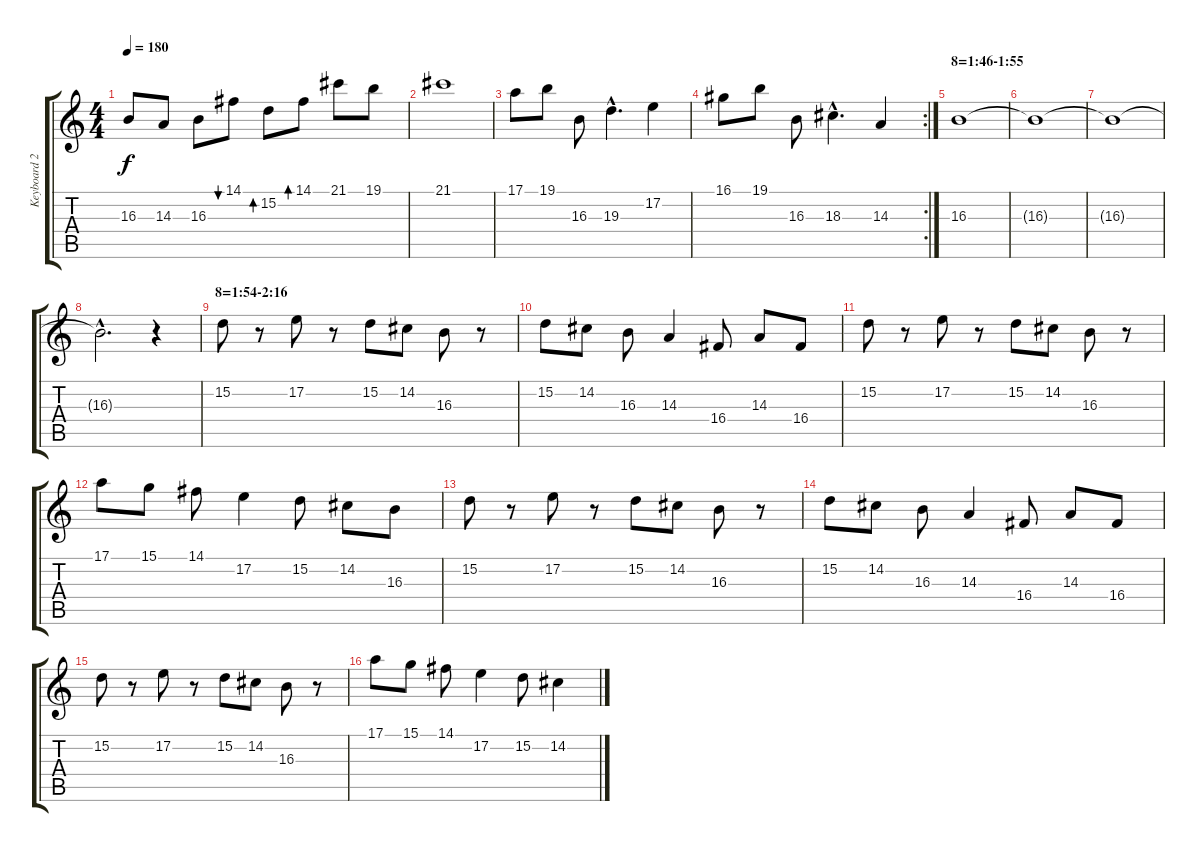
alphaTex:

\track ("Keyboard 2" "Keyboard 2") {instrument synthstrings2}
\staff {score tabs}
\tuning (E4 B3 G3 D3 A2 E2) {hide}
\ts (4 4)
\tempo 180
\clef g2
\ks c
16.3.8{dy f} 14.3.8 16.3.8 14.1.8{bu 60} 15.2.8{bd 60} 14.1.8{bd 60} 21.1.8 19.1.8 |
21.1.1 |
17.1.8 19.1.8 16.3.8 19.3{hac}.4{d} 17.2.4 |
\rc 2
16.1.8 19.1.8 16.3.8 18.3{hac}.4{d} 14.3.4 |
\section ("" "8=1:46-1:55")
16.3.1 |
16.3{t}.1 |
16.3{t}.1 |
16.3{hac t}.2{d} r.4 |
\section ("" "8=1:54-2:16")
15.2.8{volume 10 instrument synthstrings2} r.8 17.2.8 r.8 15.2.8 14.2.8 16.3.8 r.8 |
15.2.8 14.2.8 16.3.8 14.3.4 16.4.8 14.3.8 16.4.8 |
15.2.8 r.8 17.2.8 r.8 15.2.8 14.2.8 16.3.8 r.8 |
17.1.8 15.1.8 14.1.8 17.2.4 15.2.8 14.2.8 16.3.8 |
15.2.8 r.8 17.2.8 r.8 15.2.8 14.2.8 16.3.8 r.8 |
15.2.8 14.2.8 16.3.8 14.3.4 16.4.8 14.3.8 16.4.8 |
15.2.8 r.8 17.2.8 r.8 15.2.8 14.2.8 16.3.8 r.8 |
17.1.8 15.1.8 14.1.8 17.2.4 15.2.8 14.2.4
